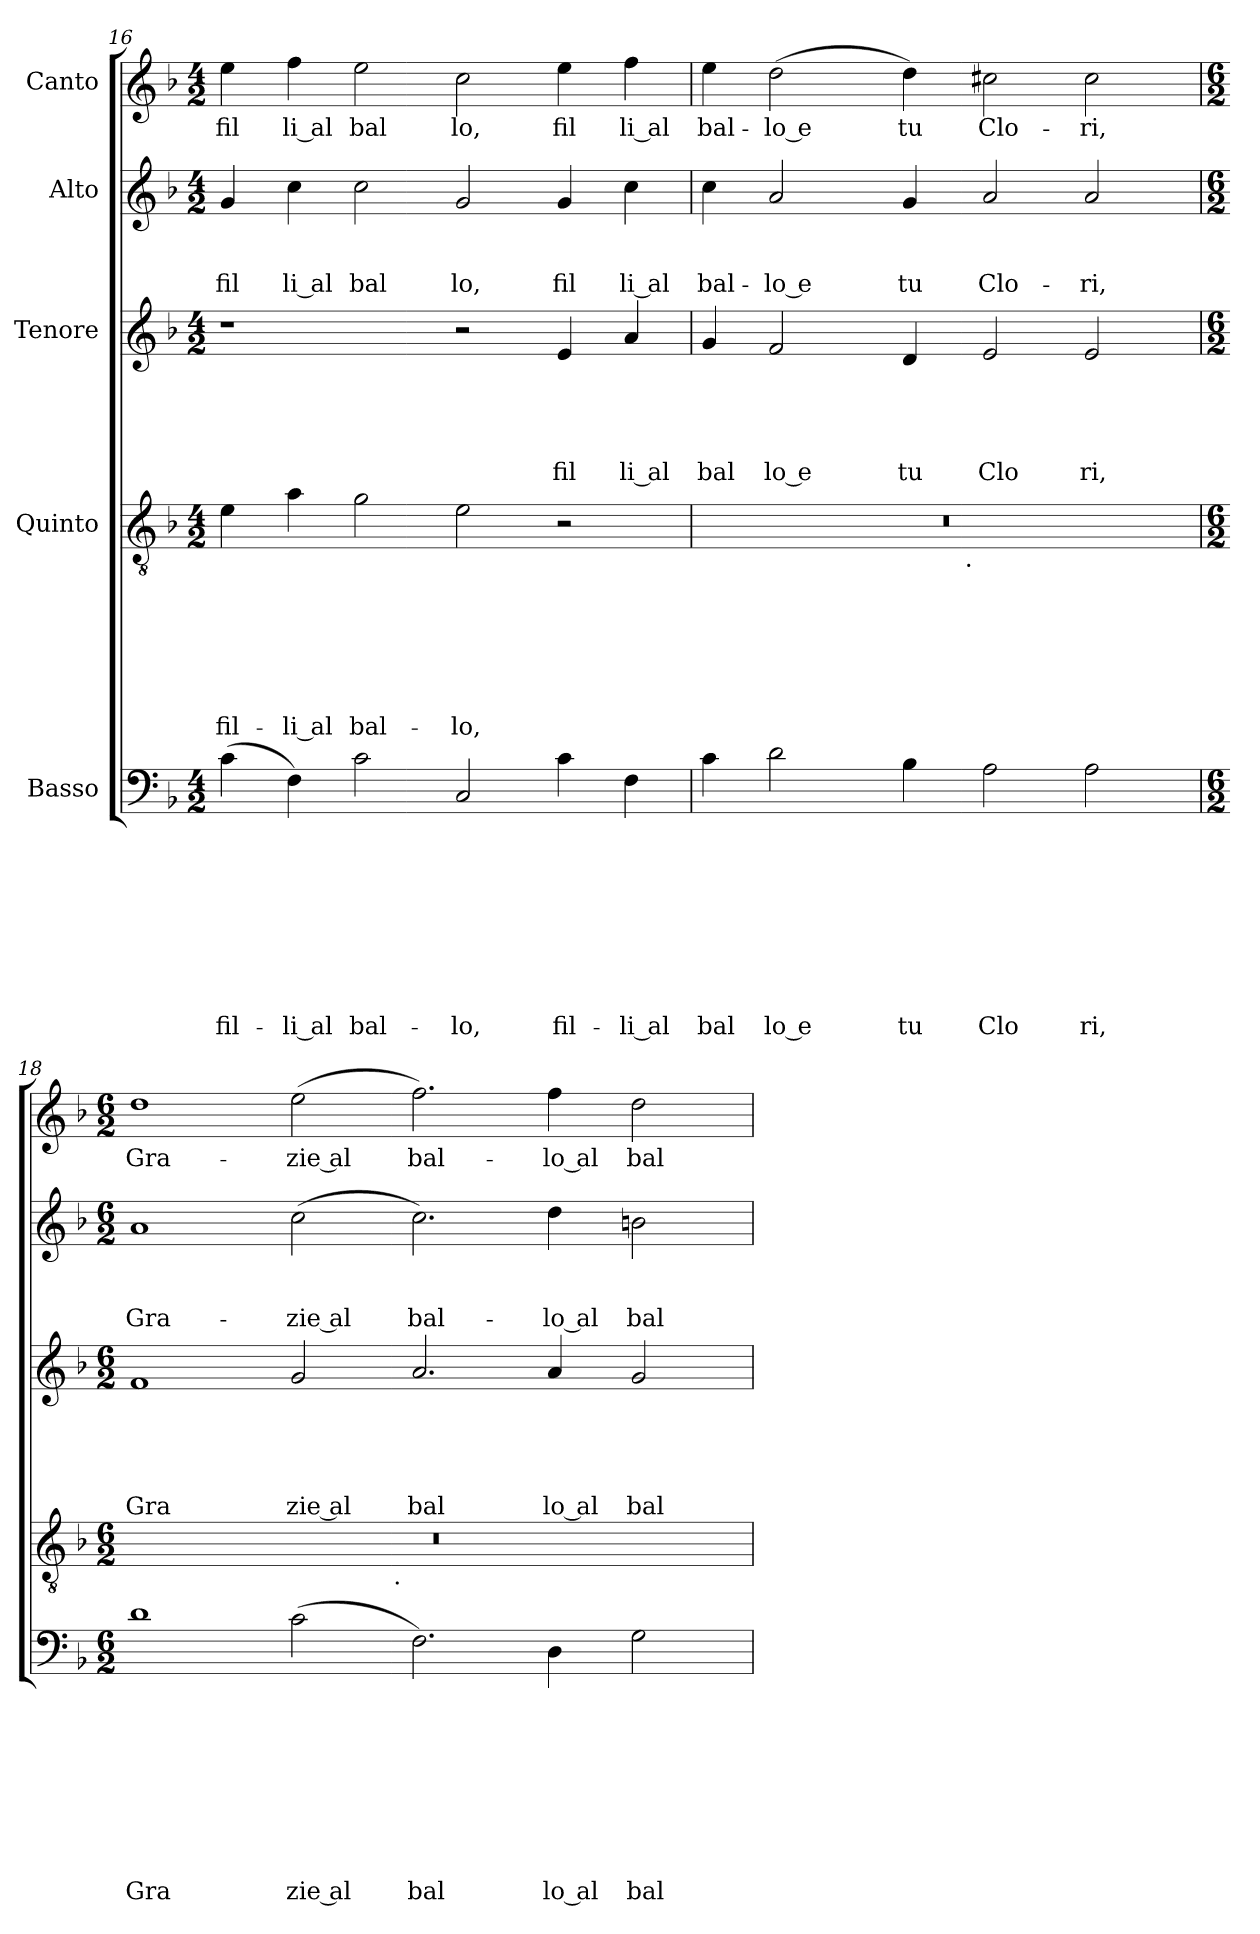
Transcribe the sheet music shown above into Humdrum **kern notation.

**kern	**text	**text	**text	**text	**text	**text	**text	**text	**text	**kern	**text	**text	**text	**text	**text	**text	**text	**kern	**text	**text	**text	**text	**text	**kern	**text	**text	**text	**kern	**text
*part5	*part5	*part5	*part5	*part5	*part5	*part5	*part5	*part5	*part5	*part4	*part4	*part4	*part4	*part4	*part4	*part4	*part4	*part3	*part3	*part3	*part3	*part3	*part3	*part2	*part2	*part2	*part2	*part1	*part1
*staff5	*staff5	*staff5	*staff5	*staff5	*staff5	*staff5	*staff5	*staff5	*staff5	*staff4	*staff4	*staff4	*staff4	*staff4	*staff4	*staff4	*staff4	*staff3	*staff3	*staff3	*staff3	*staff3	*staff3	*staff2	*staff2	*staff2	*staff2	*staff1	*staff1
*I"Basso	*	*	*	*	*	*	*	*	*	*I"Quinto	*	*	*	*	*	*	*	*I"Tenore	*	*	*	*	*	*I"Alto	*	*	*	*I"Canto	*
*clefF4	*	*	*	*	*	*	*	*	*	*clefGv2	*	*	*	*	*	*	*	*clefG2	*	*	*	*	*	*clefG2	*	*	*	*clefG2	*
*k[b-]	*	*	*	*	*	*	*	*	*	*k[b-]	*	*	*	*	*	*	*	*k[b-]	*	*	*	*	*	*k[b-]	*	*	*	*k[b-]	*
*F:	*	*	*	*	*	*	*	*	*	*F:	*	*	*	*	*	*	*	*F:	*	*	*	*	*	*F:	*	*	*	*F:	*
*M4/2	*	*	*	*	*	*	*	*	*	*M4/2	*	*	*	*	*	*	*	*M4/2	*	*	*	*	*	*M4/2	*	*	*	*M4/2	*
=16	=16	=16	=16	=16	=16	=16	=16	=16	=16	=16	=16	=16	=16	=16	=16	=16	=16	=16	=16	=16	=16	=16	=16	=16	=16	=16	=16	=16	=16
!	!	!	!	!	!	!	!	!	!LO:LY:b	!	!	!	!	!	!	!	!LO:LY:b	!	!	!	!	!	!	!	!	!	!LO:LY:b	!	!LO:LY:b
(>4c\	.	.	.	.	.	.	.	.	fil-	4e\	.	.	.	.	.	.	fil-	1r	.	.	.	.	.	4g/	.	.	fil	4ee\	fil
!	!	!	!	!	!	!	!	!	!LO:LY:b:rj	!	!	!	!	!	!	!	!LO:LY:b:rj	!	!	!	!	!	!	!	!	!	!LO:LY:b:rj	!	!LO:LY:b:rj
4F\)	.	.	.	.	.	.	.	.	-li al	4a\	.	.	.	.	.	.	-li al	.	.	.	.	.	.	4cc\	.	.	li al	4ff\	li al
!	!	!	!	!	!	!	!	!	!LO:LY:b	!	!	!	!	!	!	!	!LO:LY:b	!	!	!	!	!	!	!	!	!	!LO:LY:b	!	!LO:LY:b
2c\	.	.	.	.	.	.	.	.	bal-	2g\	.	.	.	.	.	.	bal-	.	.	.	.	.	.	2cc\	.	.	bal	2ee\	bal
!	!	!	!	!	!	!	!	!	!LO:LY:b	!	!	!	!	!	!	!	!LO:LY:b	!	!	!	!	!	!	!	!	!	!LO:LY:b	!	!LO:LY:b
2C/	.	.	.	.	.	.	.	.	-lo,	2e\	.	.	.	.	.	.	-lo,	2r	.	.	.	.	.	2g/	.	.	lo,	2cc\	lo,
!	!	!	!	!	!	!	!	!	!LO:LY:b	!	!	!	!	!	!	!	!	!	!	!	!	!	!LO:LY:b	!	!	!	!LO:LY:b	!	!LO:LY:b
4c\	.	.	.	.	.	.	.	.	fil-	2r	.	.	.	.	.	.	.	4e/	.	.	.	.	fil	4g/	.	.	fil	4ee\	fil
!	!	!	!	!	!	!	!	!	!LO:LY:b:rj	!	!	!	!	!	!	!	!	!	!	!	!	!	!LO:LY:b:rj	!	!	!	!LO:LY:b:rj	!	!LO:LY:b:rj
4F\	.	.	.	.	.	.	.	.	-li al	.	.	.	.	.	.	.	.	4a/	.	.	.	.	li al	4cc\	.	.	li al	4ff\	li al
!!LO:PB:g=z
=17	=17	=17	=17	=17	=17	=17	=17	=17	=17	=17	=17	=17	=17	=17	=17	=17	=17	=17	=17	=17	=17	=17	=17	=17	=17	=17	=17	=17	=17
!	!	!	!	!	!	!	!	!	!LO:LY:b	!	!	!	!	!	!	!	!	!	!	!	!	!	!LO:LY:b	!	!	!	!LO:LY:b	!	!LO:LY:b
*	*	*	*	*	*	*	*	*	*	*^	*	*	*	*	*	*	*	*	*	*	*	*	*	*	*	*	*	*	*
4c\	.	.	.	.	.	.	.	.	bal	0r	2ryy	.	.	.	.	.	.	.	4g/	.	.	.	.	bal	4cc\	.	.	bal-	4ee\	bal-
!	!	!	!	!	!	!	!	!	!LO:LY:b:rj	!	!	!	!	!	!	!	!	!	!	!	!	!	!	!LO:LY:b:rj	!	!	!	!LO:LY:b:rj	!	!LO:LY:b:rj
2d\	.	.	.	.	.	.	.	.	lo e	.	.	.	.	.	.	.	.	.	2f/	.	.	.	.	lo e	2a/	.	.	-lo e	(<2dd\	-lo e
.	.	.	.	.	.	.	.	.	.	.	4...ryy	.	.	.	.	.	.	.	.	.	.	.	.	.	.	.	.	.	.	.
!	!	!	!	!	!	!	!	!	!LO:LY:b	!	!	!	!	!	!	!	!	!	!	!	!	!	!	!LO:LY:b	!	!	!	!LO:LY:b	!	!LO:LY:b
4B-\	.	.	.	.	.	.	.	.	tu	.	.	.	.	.	.	.	.	.	4d/	.	.	.	.	tu	4g/	.	.	tu	4dd\)	tu
!	!	!	!	!	!	!	!	!	!	!	!LO:TX:b:t=.	!	!	!	!	!	!	!	!	!	!	!	!	!	!	!	!	!	!	!
.	.	.	.	.	.	.	.	.	.	.	1ryy	.	.	.	.	.	.	.	.	.	.	.	.	.	.	.	.	.	.	.
!	!	!	!	!	!	!	!	!	!LO:LY:b	!	!	!	!	!	!	!	!	!	!	!	!	!	!	!LO:LY:b	!	!	!	!LO:LY:b	!	!LO:LY:b
2A\	.	.	.	.	.	.	.	.	Clo	.	.	.	.	.	.	.	.	.	2e/	.	.	.	.	Clo	2a/	.	.	Clo-	2cc#X\	Clo-
!	!	!	!	!	!	!	!	!	!LO:LY:b	!	!	!	!	!	!	!	!	!	!	!	!	!	!	!LO:LY:b	!	!	!	!LO:LY:b	!	!LO:LY:b
2A\	.	.	.	.	.	.	.	.	ri,	.	.	.	.	.	.	.	.	.	2e/	.	.	.	.	ri,	2a/	.	.	-ri,	2cc#\	-ri,
.	.	.	.	.	.	.	.	.	.	.	32ryy	.	.	.	.	.	.	.	.	.	.	.	.	.	.	.	.	.	.	.
=18	=18	=18	=18	=18	=18	=18	=18	=18	=18	=18	=18	=18	=18	=18	=18	=18	=18	=18	=18	=18	=18	=18	=18	=18	=18	=18	=18	=18	=18	=18
*M6/2	*	*	*	*	*	*	*	*	*	*M6/2	*	*	*	*	*	*	*	*	*M6/2	*	*	*	*	*	*M6/2	*	*	*	*M6/2	*
!	!	!	!	!	!	!	!	!	!LO:LY:b	!	!	!	!	!	!	!	!	!	!	!	!	!	!	!LO:LY:b	!	!	!	!LO:LY:b	!	!LO:LY:b
1d	.	.	.	.	.	.	.	.	Gra	0.r	1ryy	.	.	.	.	.	.	.	1f	.	.	.	.	Gra	1a	.	.	Gra-	1dd	Gra-
!	!	!	!	!	!	!	!	!	!LO:LY:b:rj	!	!	!	!	!	!	!	!	!	!	!	!	!	!	!LO:LY:b:rj	!	!	!	!LO:LY:b:rj	!	!LO:LY:b:rj
(<2c\	.	.	.	.	.	.	.	.	zie al	.	4...ryy	.	.	.	.	.	.	.	2g/	.	.	.	.	zie al	(<2cc\	.	.	-zie al	(<2ee\	-zie al
!	!	!	!	!	!	!	!	!	!	!	!LO:TX:b:t=.	!	!	!	!	!	!	!	!	!	!	!	!	!	!	!	!	!	!	!
.	.	.	.	.	.	.	.	.	.	.	1ryy	.	.	.	.	.	.	.	.	.	.	.	.	.	.	.	.	.	.	.
!	!	!	!	!	!	!	!	!	!LO:LY:b	!	!	!	!	!	!	!	!	!	!	!	!	!	!	!LO:LY:b	!	!	!	!LO:LY:b	!	!LO:LY:b
2.F\)	.	.	.	.	.	.	.	.	bal	.	.	.	.	.	.	.	.	.	2.a/	.	.	.	.	bal	2.cc\)	.	.	bal-	2.ff\)	bal-
!	!	!	!	!	!	!	!	!	!LO:LY:b:rj	!	!	!	!	!	!	!	!	!	!	!	!	!	!	!LO:LY:b:rj	!	!	!	!LO:LY:b:rj	!	!LO:LY:b:rj
4D\	.	.	.	.	.	.	.	.	lo al	.	.	.	.	.	.	.	.	.	4a/	.	.	.	.	lo al	(<4dd\	.	.	-lo al	4ff\	-lo al
.	.	.	.	.	.	.	.	.	.	.	2ryy	.	.	.	.	.	.	.	.	.	.	.	.	.	.	.	.	.	.	.
!	!	!	!	!	!	!	!	!	!LO:LY:b	!	!	!	!	!	!	!	!	!	!	!	!	!	!	!LO:LY:b	!	!	!	!LO:LY:b	!	!LO:LY:b
2G\	.	.	.	.	.	.	.	.	bal	.	.	.	.	.	.	.	.	.	2g/	.	.	.	.	bal	(2bn\	.	.	bal-	2dd\	bal-
.	.	.	.	.	.	.	.	.	.	.	32ryy	.	.	.	.	.	.	.	.	.	.	.	.	.	.	.	.	.	.	.
*	*	*	*	*	*	*	*	*	*	*v	*v	*	*	*	*	*	*	*	*	*	*	*	*	*	*	*	*	*	*	*
=	=	=	=	=	=	=	=	=	=	=	=	=	=	=	=	=	=	=	=	=	=	=	=	=	=	=	=	=	=
*-	*-	*-	*-	*-	*-	*-	*-	*-	*-	*-	*-	*-	*-	*-	*-	*-	*-	*-	*-	*-	*-	*-	*-	*-	*-	*-	*-	*-	*-
